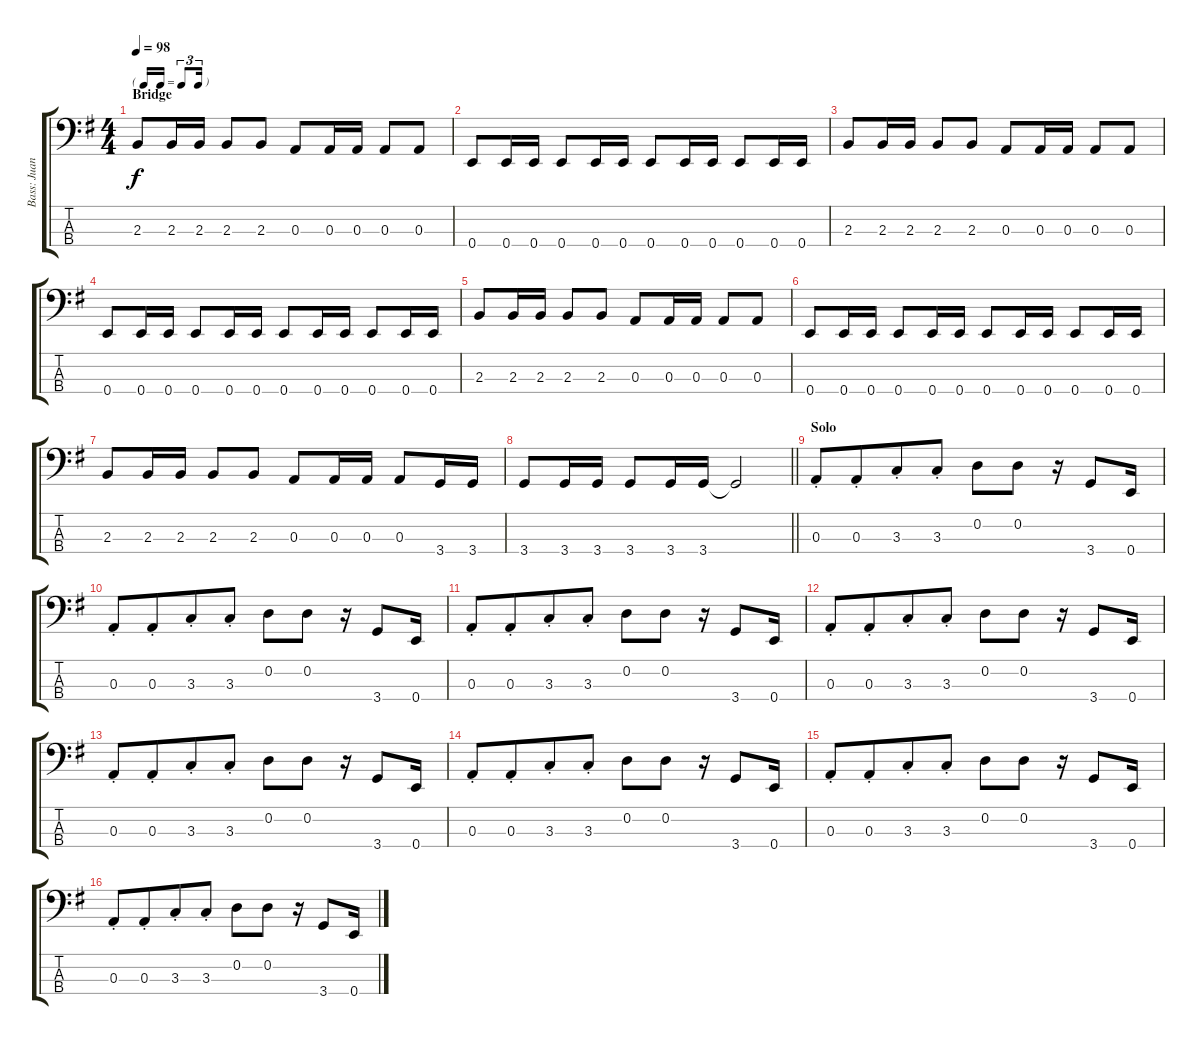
\track ("Bass: Juan" "Bass: Juan") {instrument electricbassfinger}
\staff {score tabs}
\tuning (G2 D2 A1 E1) {hide}
\ts (4 4)
\tf triplet16th
\section ("" "Bridge")
\tempo 98
\clef f4
\ks g
2.3.8{dy f} 2.3.16 2.3.16 2.3.8 2.3.8 0.3.8 0.3.16 0.3.16 0.3.8 0.3.8 |
0.4.8 0.4.16 0.4.16 0.4.8 0.4.16 0.4.16 0.4.8 0.4.16 0.4.16 0.4.8 0.4.16 0.4.16 |
2.3.8 2.3.16 2.3.16 2.3.8 2.3.8 0.3.8 0.3.16 0.3.16 0.3.8 0.3.8 |
0.4.8 0.4.16 0.4.16 0.4.8 0.4.16 0.4.16 0.4.8 0.4.16 0.4.16 0.4.8 0.4.16 0.4.16 |
2.3.8 2.3.16 2.3.16 2.3.8 2.3.8 0.3.8 0.3.16 0.3.16 0.3.8 0.3.8 |
0.4.8 0.4.16 0.4.16 0.4.8 0.4.16 0.4.16 0.4.8 0.4.16 0.4.16 0.4.8 0.4.16 0.4.16 |
2.3.8 2.3.16 2.3.16 2.3.8 2.3.8 0.3.8 0.3.16 0.3.16 0.3.8 3.4.16 3.4.16 |
\barLineRight lightlight
3.4.8 3.4.16 3.4.16 3.4.8 3.4.16 3.4.16 3.4{t}.2 |
\section ("" "Solo")
0.3{st}.8 0.3{st}.8{beam merge} 3.3{st}.8 3.3{st}.8 0.2.8 0.2.8 r.16 3.4.8 0.4.16 |
0.3{st}.8 0.3{st}.8{beam merge} 3.3{st}.8 3.3{st}.8 0.2.8 0.2.8 r.16 3.4.8 0.4.16 |
0.3{st}.8 0.3{st}.8{beam merge} 3.3{st}.8 3.3{st}.8 0.2.8 0.2.8 r.16 3.4.8 0.4.16 |
0.3{st}.8 0.3{st}.8{beam merge} 3.3{st}.8 3.3{st}.8 0.2.8 0.2.8 r.16 3.4.8 0.4.16 |
0.3{st}.8 0.3{st}.8{beam merge} 3.3{st}.8 3.3{st}.8 0.2.8 0.2.8 r.16 3.4.8 0.4.16 |
0.3{st}.8 0.3{st}.8{beam merge} 3.3{st}.8 3.3{st}.8 0.2.8 0.2.8 r.16 3.4.8 0.4.16 |
0.3{st}.8 0.3{st}.8{beam merge} 3.3{st}.8 3.3{st}.8 0.2.8 0.2.8 r.16 3.4.8 0.4.16 |
0.3{st}.8 0.3{st}.8{beam merge} 3.3{st}.8 3.3{st}.8 0.2.8 0.2.8 r.16 3.4.8 0.4.16
